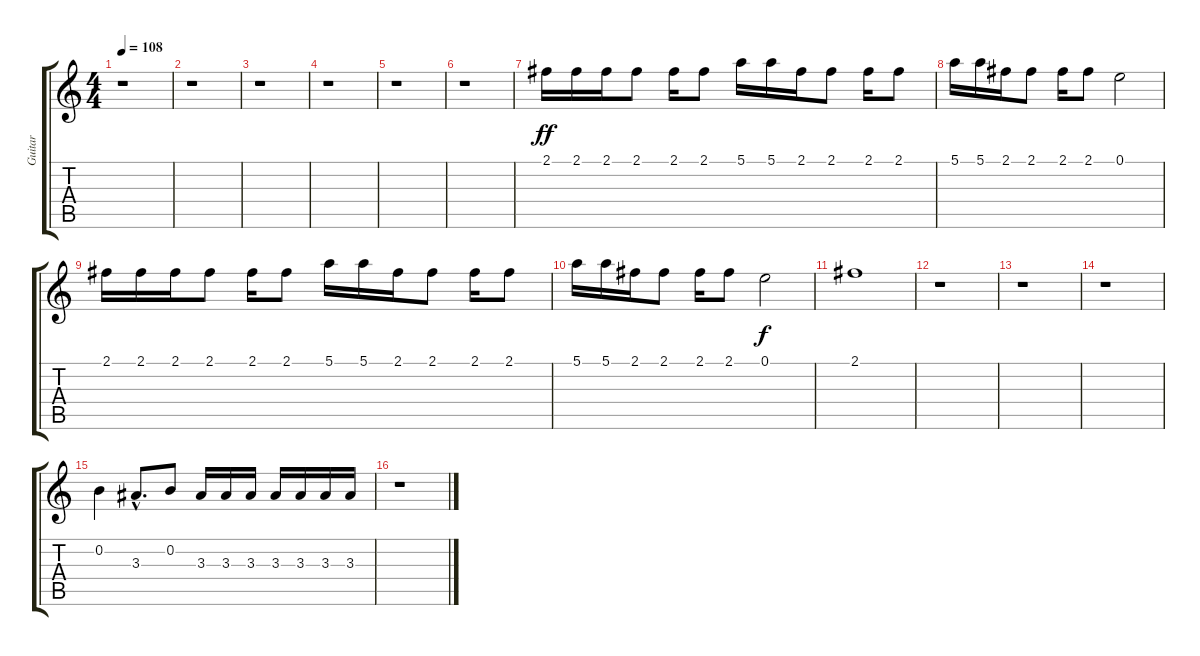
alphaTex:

\track ("Guitar" "Guitar") {instrument distortionguitar}
\staff {score tabs}
\tuning (E4 B3 G3 D3 A2 E2) {hide}
\ts (4 4)
\tempo 108
\clef g2
\ks c
r.1{dy f} |
r.1 |
r.1 |
r.1 |
r.1 |
r.1 |
2.1.16{dy ff} 2.1.16 2.1.16 2.1.8 2.1.16 2.1.8 5.1.16 5.1.16 2.1.16 2.1.8 2.1.16 2.1.8 |
5.1.16 5.1.16 2.1.16 2.1.8 2.1.16 2.1.8 0.1.2 |
2.1.16 2.1.16 2.1.16 2.1.8 2.1.16 2.1.8 5.1.16 5.1.16 2.1.16 2.1.8 2.1.16 2.1.8 |
5.1.16 5.1.16 2.1.16 2.1.8 2.1.16 2.1.8 0.1.2{dy f} |
2.1.1 |
r.1 |
r.1 |
r.1 |
0.2.4 3.3{hac}.8{d} 0.2.8 3.3.16 3.3.16 3.3.16 3.3.16 3.3.16 3.3.16 3.3.16 |
r.1
